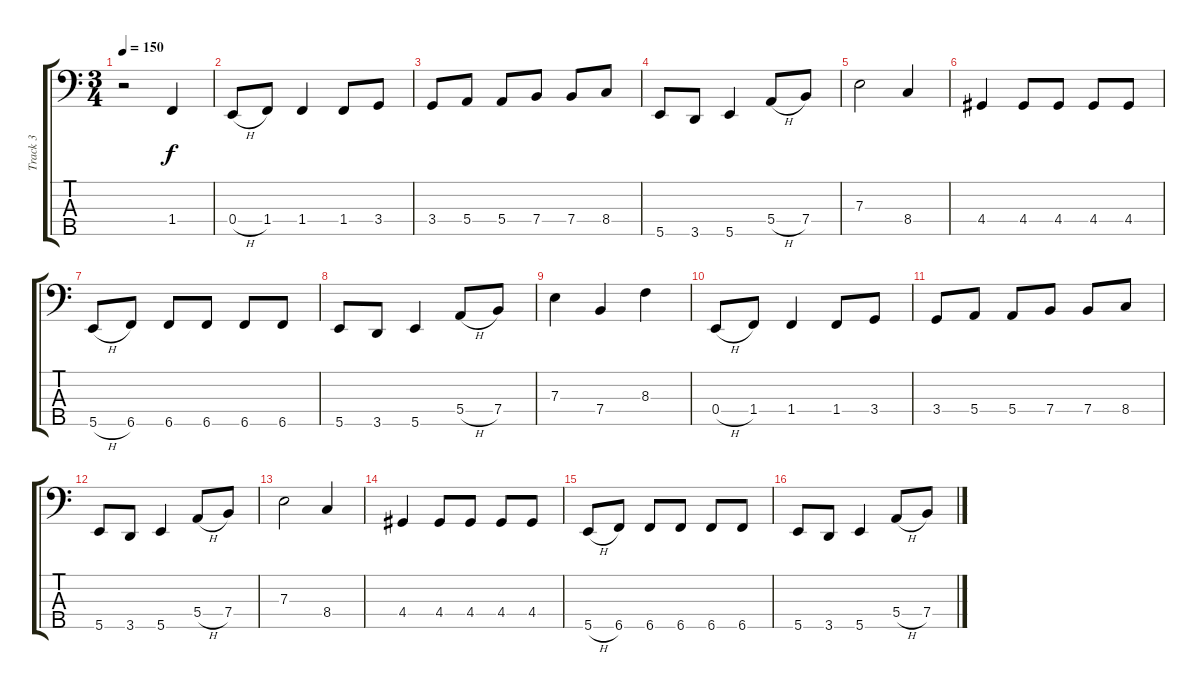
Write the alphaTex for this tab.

\track ("Track 3" "Track 3") {instrument electricbassfinger}
\staff {score tabs}
\tuning (G2 D2 A1 E1 B0) {hide}
\ts (3 4)
\tempo 150
\clef f4
\ks c
r.2{dy f} 1.4.4 |
0.4{h}.8 1.4.8 1.4.4 1.4.8 3.4.8 |
3.4.8 5.4.8 5.4.8 7.4.8 7.4.8 8.4.8 |
5.5.8 3.5.8 5.5.4 5.4{h}.8 7.4.8 |
7.3.2 8.4.4 |
4.4.4 4.4.8 4.4.8 4.4.8 4.4.8 |
5.5{h}.8 6.5.8 6.5.8 6.5.8 6.5.8 6.5.8 |
5.5.8 3.5.8 5.5.4 5.4{h}.8 7.4.8 |
7.3.4 7.4.4 8.3.4 |
0.4{h}.8 1.4.8 1.4.4 1.4.8 3.4.8 |
3.4.8 5.4.8 5.4.8 7.4.8 7.4.8 8.4.8 |
5.5.8 3.5.8 5.5.4 5.4{h}.8 7.4.8 |
7.3.2 8.4.4 |
4.4.4 4.4.8 4.4.8 4.4.8 4.4.8 |
5.5{h}.8 6.5.8 6.5.8 6.5.8 6.5.8 6.5.8 |
5.5.8 3.5.8 5.5.4 5.4{h}.8 7.4.8
